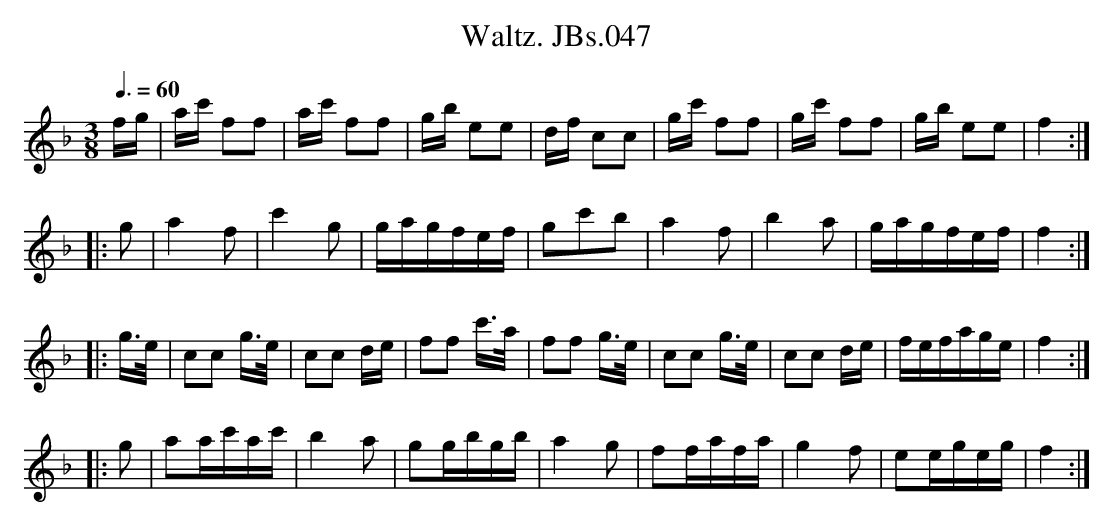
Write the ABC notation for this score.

X:1
T:Waltz. JBs.047
L:1/16
M:3/8
Q:3/8=60
K:F
fg|ac' f2f2|ac' f2f2|gb e2e2|df c2c2|gc' f2f2|gc' f2f2|gb e2e2|f4:|!
|:g2|a4f2|c'4g2|gagfef|g2c'2b2|a4f2|b4a2|gagfef|f4:|!
|:g>e|c2c2 g>e|c2c2 de|f2f2  c'>a|f2f2 g>e|c2c2 g>e|c2c2 de|fefage|f4:|!
|:g2|a2ac'ac'|b4a2|g2gbgb|a4g2|f2fafa|g4f2|e2egeg|f4:|
